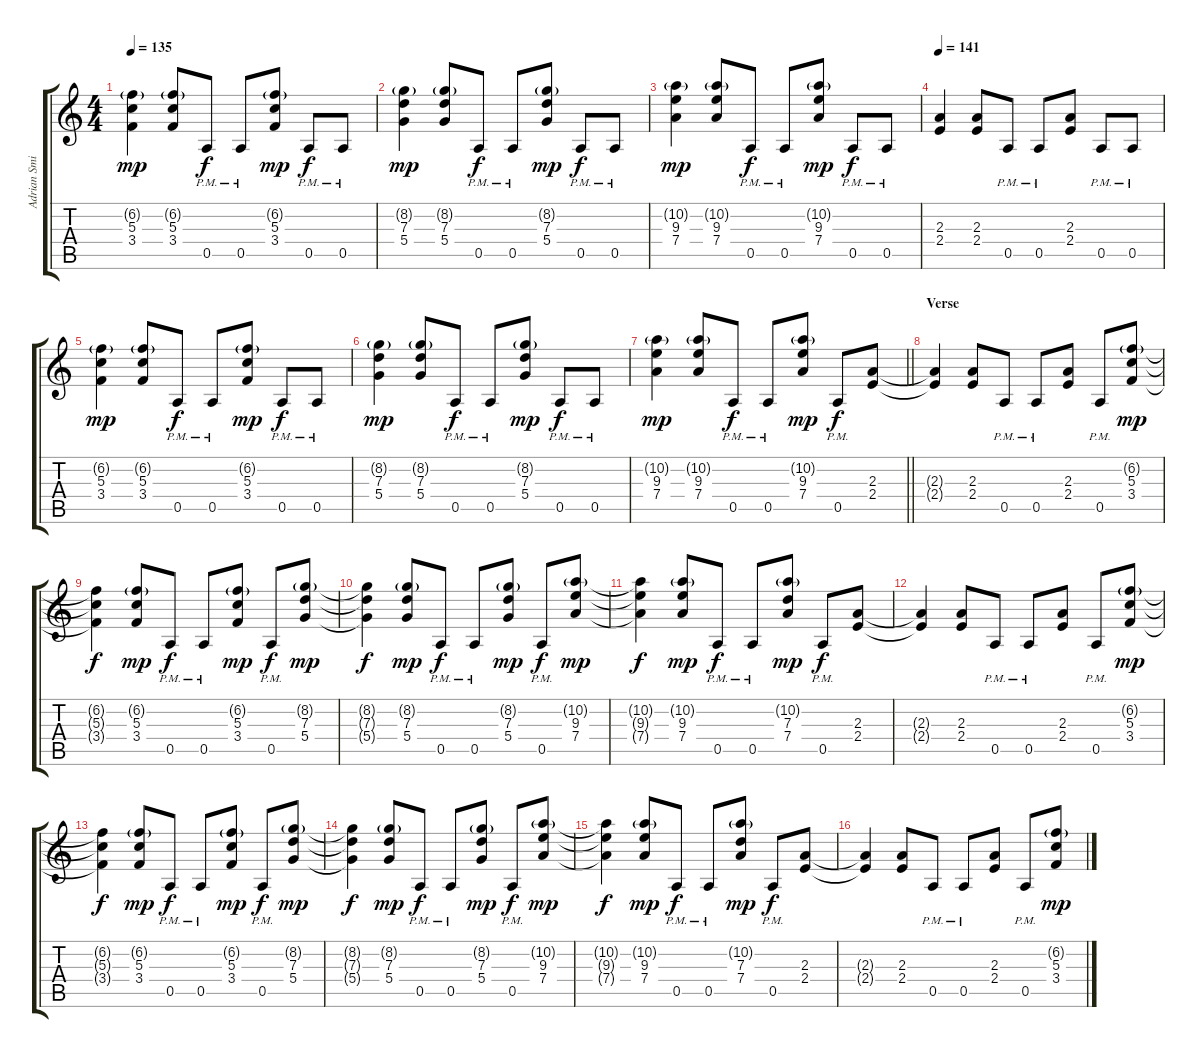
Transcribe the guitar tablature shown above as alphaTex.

\track ("Adrian Smith" "Adrian Smi") {instrument distortionguitar}
\staff {score tabs}
\tuning (E4 B3 G3 D3 A2 E2) {hide}
\ts (4 4)
\tempo 135
\clef g2
\ks c
(6.2{g} 5.3 3.4).4{dy mp} (6.2{g} 5.3 3.4).8 0.5{pm}.8{dy f} 0.5{pm}.8 (6.2{g} 5.3 3.4).8{dy mp} 0.5{pm}.8{dy f} 0.5{pm}.8 |
(8.2{g} 7.3 5.4).4{dy mp} (8.2{g} 7.3 5.4).8 0.5{pm}.8{dy f} 0.5{pm}.8 (8.2{g} 7.3 5.4).8{dy mp} 0.5{pm}.8{dy f} 0.5{pm}.8 |
(10.2{g} 9.3 7.4).4{dy mp} (10.2{g} 9.3 7.4).8 0.5{pm}.8{dy f} 0.5{pm}.8 (10.2{g} 9.3 7.4).8{dy mp} 0.5{pm}.8{dy f} 0.5{pm}.8 |
\tempo 141
(2.3 2.4).4 (2.3 2.4).8 0.5{pm}.8 0.5{pm}.8 (2.3 2.4).8 0.5{pm}.8 0.5{pm}.8 |
(6.2{g} 5.3 3.4).4{dy mp} (6.2{g} 5.3 3.4).8 0.5{pm}.8{dy f} 0.5{pm}.8 (6.2{g} 5.3 3.4).8{dy mp} 0.5{pm}.8{dy f} 0.5{pm}.8 |
(8.2{g} 7.3 5.4).4{dy mp} (8.2{g} 7.3 5.4).8 0.5{pm}.8{dy f} 0.5{pm}.8 (8.2{g} 7.3 5.4).8{dy mp} 0.5{pm}.8{dy f} 0.5{pm}.8 |
\barLineRight lightlight
(10.2{g} 9.3 7.4).4{dy mp} (10.2{g} 9.3 7.4).8 0.5{pm}.8{dy f} 0.5{pm}.8 (10.2{g} 9.3 7.4).8{dy mp} 0.5{pm}.8{dy f} (2.3 2.4).8 |
\section ("" "Verse")
(2.3{t} 2.4{t}).4 (2.3 2.4).8 0.5{pm}.8 0.5{pm}.8 (2.3 2.4).8 0.5{pm}.8 (6.2{g} 5.3 3.4).8{dy mp} |
(6.2{t} 5.3{t} 3.4{t}).4{dy f} (6.2{g} 5.3 3.4).8{dy mp} 0.5{pm}.8{dy f} 0.5{pm}.8 (6.2{g} 5.3 3.4).8{dy mp} 0.5{pm}.8{dy f} (8.2{g} 7.3 5.4).8{dy mp} |
(8.2{t} 7.3{t} 5.4{t}).4{dy f} (8.2{g} 7.3 5.4).8{dy mp} 0.5{pm}.8{dy f} 0.5{pm}.8 (8.2{g} 7.3 5.4).8{dy mp} 0.5{pm}.8{dy f} (10.2{g} 9.3 7.4).8{dy mp} |
(10.2{t} 9.3{t} 7.4{t}).4{dy f} (10.2{g} 9.3 7.4).8{dy mp} 0.5{pm}.8{dy f} 0.5{pm}.8 (10.2{g} 7.3 7.4).8{dy mp} 0.5{pm}.8{dy f} (2.3 2.4).8 |
(2.3{t} 2.4{t}).4 (2.3 2.4).8 0.5{pm}.8 0.5{pm}.8 (2.3 2.4).8 0.5{pm}.8 (6.2{g} 5.3 3.4).8{dy mp} |
(6.2{t} 5.3{t} 3.4{t}).4{dy f} (6.2{g} 5.3 3.4).8{dy mp} 0.5{pm}.8{dy f} 0.5{pm}.8 (6.2{g} 5.3 3.4).8{dy mp} 0.5{pm}.8{dy f} (8.2{g} 7.3 5.4).8{dy mp} |
(8.2{t} 7.3{t} 5.4{t}).4{dy f} (8.2{g} 7.3 5.4).8{dy mp} 0.5{pm}.8{dy f} 0.5{pm}.8 (8.2{g} 7.3 5.4).8{dy mp} 0.5{pm}.8{dy f} (10.2{g} 9.3 7.4).8{dy mp} |
(10.2{t} 9.3{t} 7.4{t}).4{dy f} (10.2{g} 9.3 7.4).8{dy mp} 0.5{pm}.8{dy f} 0.5{pm}.8 (10.2{g} 7.3 7.4).8{dy mp} 0.5{pm}.8{dy f} (2.3 2.4).8 |
(2.3{t} 2.4{t}).4 (2.3 2.4).8 0.5{pm}.8 0.5{pm}.8 (2.3 2.4).8 0.5{pm}.8 (6.2{g} 5.3 3.4).8{dy mp}
